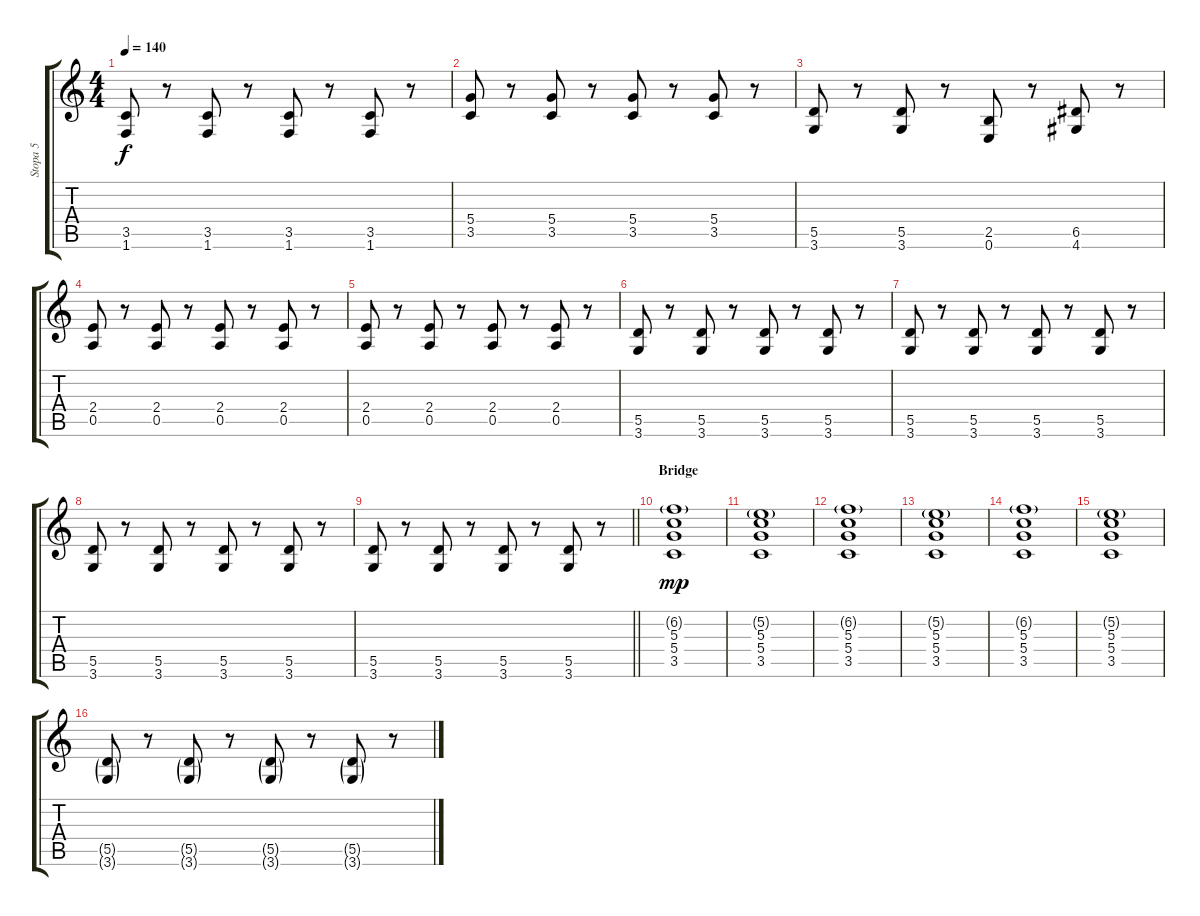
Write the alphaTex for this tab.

\track ("Stopa 5" "Stopa 5") {instrument electricguitarclean}
\staff {score tabs}
\tuning (E4 B3 G3 D3 A2 E2) {hide}
\ts (4 4)
\tempo 140
\clef g2
\ks c
(3.5 1.6).8{dy f} r.8 (3.5 1.6).8 r.8 (3.5 1.6).8 r.8 (3.5 1.6).8 r.8 |
(5.4 3.5).8 r.8 (5.4 3.5).8 r.8 (5.4 3.5).8 r.8 (5.4 3.5).8 r.8 |
(5.5 3.6).8 r.8 (5.5 3.6).8 r.8 (2.5 0.6).8 r.8 (6.5 4.6).8 r.8 |
(2.4 0.5).8 r.8 (2.4 0.5).8 r.8 (2.4 0.5).8 r.8 (2.4 0.5).8 r.8 |
(2.4 0.5).8 r.8 (2.4 0.5).8 r.8 (2.4 0.5).8 r.8 (2.4 0.5).8 r.8 |
(5.5 3.6).8 r.8 (5.5 3.6).8 r.8 (5.5 3.6).8 r.8 (5.5 3.6).8 r.8 |
(5.5 3.6).8 r.8 (5.5 3.6).8 r.8 (5.5 3.6).8 r.8 (5.5 3.6).8 r.8 |
(5.5 3.6).8 r.8 (5.5 3.6).8 r.8 (5.5 3.6).8 r.8 (5.5 3.6).8 r.8 |
\barLineRight lightlight
(5.5 3.6).8 r.8 (5.5 3.6).8 r.8 (5.5 3.6).8 r.8 (5.5 3.6).8 r.8 |
\section ("" "Bridge")
(6.2{g} 5.3 5.4 3.5).1{dy mp} |
(5.2{g} 5.3 5.4 3.5).1 |
(6.2{g} 5.3 5.4 3.5).1 |
(5.2{g} 5.3 5.4 3.5).1 |
(6.2{g} 5.3 5.4 3.5).1 |
(5.2{g} 5.3 5.4 3.5).1 |
(5.5{g} 3.6{g}).8 r.8 (5.5{g} 3.6{g}).8 r.8 (5.5{g} 3.6{g}).8 r.8 (5.5{g} 3.6{g}).8 r.8
